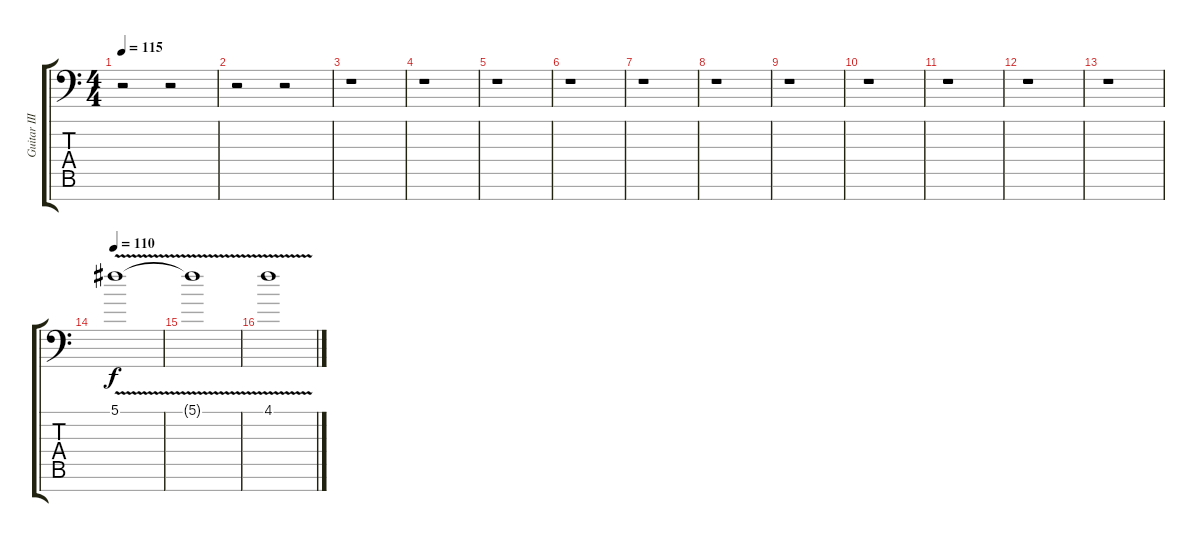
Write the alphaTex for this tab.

\track ("Guitar III" "Guitar III") {instrument distortionguitar}
\staff {score tabs}
\tuning (Db4 Ab3 E3 B2 Gb2 Db2 Gb1) {hide}
\ts (4 4)
\tempo 115
\clef f4
\ks c
r.2{dy f} r.2 |
r.2 r.2 |
r.1 |
r.1 |
r.1 |
r.1 |
r.1 |
r.1 |
r.1 |
r.1 |
r.1 |
r.1 |
r.1 |
\tempo 110
5.1{v}.1 |
5.1{t}.1 |
4.1{v}.1
